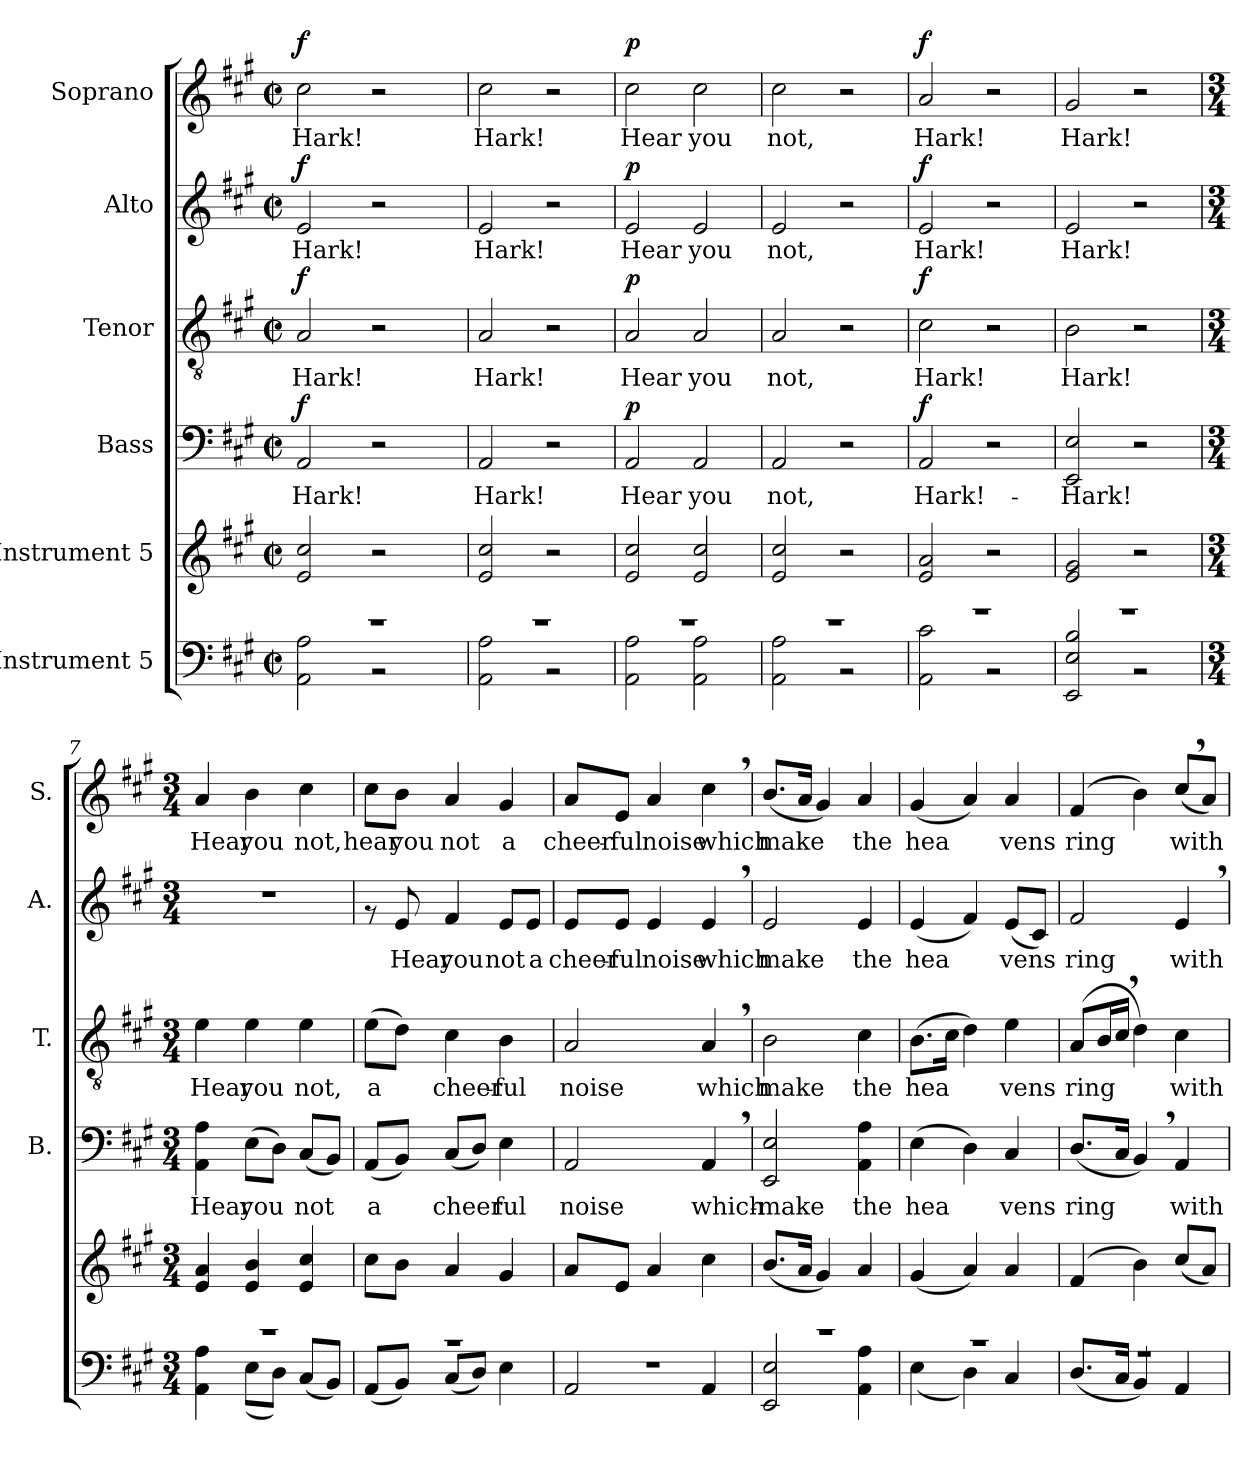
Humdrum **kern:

**kern	**kern	**kern	**text	**dynam	**kern	**text	**dynam	**kern	**text	**dynam	**kern	**text	**dynam
*part6	*part5	*part4	*part4	*part4	*part3	*part3	*part3	*part2	*part2	*part2	*part1	*part1	*part1
*staff6	*staff5	*staff4	*staff4	*staff4	*staff3	*staff3	*staff3	*staff2	*staff2	*staff2	*staff1	*staff1	*staff1
*I"Instrument 5	*I"Instrument 5	*I"Bass	*	*	*I"Tenor	*	*	*I"Alto	*	*	*I"Soprano	*	*
*	*	*I'B.	*	*	*I'T.	*	*	*I'A.	*	*	*I'S.	*	*
!!LO:PB:g=z
*stria5	*stria5	*stria5	*	*	*stria5	*	*	*stria5	*	*	*stria5	*	*
*clefF4	*clefG2	*clefF4	*	*	*clefGv2	*	*	*clefG2	*	*	*clefG2	*	*
*k[f#c#g#]	*k[f#c#g#]	*k[f#c#g#]	*	*	*k[f#c#g#]	*	*	*k[f#c#g#]	*	*	*k[f#c#g#]	*	*
*A:	*A:	*A:	*	*	*A:	*	*	*A:	*	*	*A:	*	*
*M2/2	*M2/2	*M2/2	*	*	*M2/2	*	*	*M2/2	*	*	*M2/2	*	*
*met(c|)	*met(c|)	*met(c|)	*	*	*met(c|)	*	*	*met(c|)	*	*	*met(c|)	*	*
=1	=1	=1	=1	=1	=1	=1	=1	=1	=1	=1	=1	=1	=1
*^	*	*	*	*	*	*	*	*	*	*	*	*	*
!	!	!	!	!LO:LY:b:cj	!LO:DY:b	!	!LO:LY:b:cj	!LO:DY:b	!	!LO:LY:b:cj	!LO:DY:b	!	!LO:LY:b:cj	!LO:DY:b
*	*	*	*	*	*	*	*	*	*	*	*	*^	*	*
1r	2AA\ 2A\	2e/ 2cc#/	2AA/	Hark!	f	2A/	Hark!	f	2e/	Hark!	f	2cc#\	64ryy	Hark!	f
*	*	*	*	*	*	*	*	*	*	*	*	*MM60	*	*	*
.	.	.	.	.	.	.	.	.	.	.	.	.	2ryy	.	.
.	2r	2r	2r	.	.	2r	.	.	2r	.	.	2r	.	.	.
.	.	.	.	.	.	.	.	.	.	.	.	.	4ryy	.	.
.	.	.	.	.	.	.	.	.	.	.	.	.	8...ryy	.	.
=2	=2	=2	=2	=2	=2	=2	=2	=2	=2	=2	=2	=2	=2	=2	=2
!	!	!	!	!LO:LY:b:cj	!	!	!LO:LY:b:cj	!	!	!LO:LY:b:cj	!	!	!	!LO:LY:b:cj	!
*	*	*	*	*	*	*	*	*	*	*	*	*v	*v	*	*
1r	2AA\ 2A\	2e/ 2cc#/	2AA/	Hark!	.	2A/	Hark!	.	2e/	Hark!	.	2cc#\	Hark!	.
.	2r	2r	2r	.	.	2r	.	.	2r	.	.	2r	.	.
=3	=3	=3	=3	=3	=3	=3	=3	=3	=3	=3	=3	=3	=3	=3
!	!	!	!	!LO:LY:b:cj	!LO:DY:a	!	!LO:LY:b:cj	!LO:DY:a	!	!LO:LY:b:cj	!LO:DY:a	!	!LO:LY:b:cj	!LO:DY:a
1r	2AA\ 2A\	2e/ 2cc#/	2AA/	Hear	p	2A/	Hear	p	2e/	Hear	p	2cc#\	Hear	p
!	!	!	!	!LO:LY:b:cj	!	!	!LO:LY:b:cj	!	!	!LO:LY:b:cj	!	!	!LO:LY:b:cj	!
.	2A\ 2AA\	2e/ 2cc#/	2AA/	you	.	2A/	you	.	2e/	you	.	2cc#\	you	.
=4	=4	=4	=4	=4	=4	=4	=4	=4	=4	=4	=4	=4	=4	=4
!	!	!	!	!LO:LY:b:cj	!	!	!LO:LY:b:cj	!	!	!LO:LY:b:cj	!	!	!LO:LY:b:cj	!
1r	2AA\ 2A\	2e/ 2cc#/	2AA/	not,	.	2A/	not,	.	2e/	not,	.	2cc#\	not,	.
.	2r	2r	2r	.	.	2r	.	.	2r	.	.	2r	.	.
=5	=5	=5	=5	=5	=5	=5	=5	=5	=5	=5	=5	=5	=5	=5
!	!	!	!	!LO:LY:b:cj	!LO:DY:a	!	!LO:LY:b:cj	!LO:DY:a	!	!LO:LY:b:cj	!LO:DY:a	!	!LO:LY:b:cj	!LO:DY:a
1r	2AA\ 2c#\	2e/ 2a/	2AA/	Hark!-	f	2c#\	Hark!	f	2e/	Hark!	f	2a/	Hark!	f
.	2r	2r	2r	.	.	2r	.	.	2r	.	.	2r	.	.
=6	=6	=6	=6	=6	=6	=6	=6	=6	=6	=6	=6	=6	=6	=6
!	!	!	!	!LO:LY:b:cj	!	!	!LO:LY:b:cj	!	!	!LO:LY:b:cj	!	!	!LO:LY:b:cj	!
1r	2B/ 2EE/ 2E/	2e/ 2g#/	2E/ 2EE/	-Hark!	.	2B\	Hark!	.	2e/	Hark!	.	2g#/	Hark!	.
.	2r	2r	2r	.	.	2r	.	.	2r	.	.	2r	.	.
=7	=7	=7	=7	=7	=7	=7	=7	=7	=7	=7	=7	=7	=7	=7
*M3/4	*	*M3/4	*M3/4	*	*	*M3/4	*	*	*M3/4	*	*	*M3/4	*	*
*	*	*	*	*	*	*	*	*	*	*	*	*MM80	*	*
!	!	!	!	!LO:LY:b:cj	!	!	!LO:LY:b:cj	!	!	!	!	!	!LO:LY:b:cj	!
2.r	4AA\ 4A\	4e/ 4a/	4A\ 4AA\	Hear	.	4e\	Hear	.	2.r	.	.	4a/	Hear	.
!	!	!	!	!LO:LY:b:cj	!	!	!LO:LY:b:cj	!	!	!	!	!	!LO:LY:b:cj	!
.	(>8E\L	4e/ 4b/	(>8E\L	you	.	4e\	you	.	.	.	.	4b\	you	.
!	!	!	!	!LO:LY:b:cj	!	!	!	!	!	!	!	!	!	!
.	8D\J)	.	8D\J)	.	.	.	.	.	.	.	.	.	.	.
!	!	!	!	!LO:LY:b:cj	!	!	!LO:LY:b:cj	!	!	!	!	!	!LO:LY:b:cj	!
.	(<8C#/L	4cc#/ 4e/	(<8C#/L	not	.	4e\	not,	.	.	.	.	4cc#\	not,	.
!	!	!	!	!LO:LY:b:cj	!	!	!	!	!	!	!	!	!	!
.	8BB/J)	.	8BB/J)	.	.	.	.	.	.	.	.	.	.	.
!!LO:PB:g=z
=8	=8	=8	=8	=8	=8	=8	=8	=8	=8	=8	=8	=8	=8	=8
!	!	!	!	!LO:LY:b:cj	!	!	!LO:LY:b:cj	!	!	!	!	!	!LO:LY:b:cj	!
2.r	(<8AA/L	8cc#\L	(<8AA/L	a	.	(>8e\L	a	.	8rf	.	.	8cc#\L	hear	.
!	!	!	!	!LO:LY:b:cj	!	!	!LO:LY:b:cj	!	!	!LO:LY:b:cj	!	!	!LO:LY:b:cj	!
.	8BB/J)	8b\J	8BB/J)	.	.	8d\J)	.	.	8e/	Hear	.	8b\J	you	.
!	!	!	!	!LO:LY:b:cj	!	!	!LO:LY:b:cj	!	!	!LO:LY:b:cj	!	!	!LO:LY:b:cj	!
.	(<8C#/L	4a/	(<8C#/L	cheer-	.	4c#\	cheer-	.	4f#/	you	.	4a/	not	.
!	!	!	!	!LO:LY:b:cj	!	!	!	!	!	!	!	!	!	!
.	8D/J)	.	8D/J)	--	.	.	.	.	.	.	.	.	.	.
!	!	!	!	!LO:LY:b:cj	!	!	!LO:LY:b:cj	!	!	!LO:LY:b:cj	!	!	!LO:LY:b:cj	!
.	4E\	4g#/	4E\	-ful	.	4B\	-ful	.	8e/L	not	.	4g#/	a	.
!	!	!	!	!	!	!	!	!	!	!LO:LY:b:cj	!	!	!	!
.	.	.	.	.	.	.	.	.	8e/J	a	.	.	.	.
=9	=9	=9	=9	=9	=9	=9	=9	=9	=9	=9	=9	=9	=9	=9
!	!	!	!	!LO:LY:b:cj	!	!	!LO:LY:b:cj	!	!	!LO:LY:b:cj	!	!	!LO:LY:b:cj	!
2.r	2AA/	8a/L	2AA/	noise	.	2A/	noise	.	8e/L	cheer-	.	8a/L	cheer-	.
!	!	!	!	!	!	!	!	!	!	!LO:LY:b:cj	!	!	!LO:LY:b:cj	!
.	.	8e/J	.	.	.	.	.	.	8e/J	-ful	.	8e/J	-ful	.
!	!	!	!	!	!	!	!	!	!	!LO:LY:b:cj	!	!	!LO:LY:b:cj	!
.	.	4a/	.	.	.	.	.	.	4e/	noise	.	4a/	noise	.
!	!	!	!	!LO:LY:b:cj	!	!	!LO:LY:b:cj	!	!	!LO:LY:b:cj	!	!	!LO:LY:b:cj	!
.	4AA/	4cc#\	4AA,>/	which-	.	4A,>/	which	.	4e,>/	which	.	4cc#,>\	which	.
=10	=10	=10	=10	=10	=10	=10	=10	=10	=10	=10	=10	=10	=10	=10
!	!	!	!	!LO:LY:b:cj	!	!	!LO:LY:b:cj	!	!	!LO:LY:b:cj	!	!	!LO:LY:b:cj	!
2.r	2EE/ 2E/	(<8.b/L	2E/ 2EE/	-make	.	2B\	make	.	2e/	make	.	(<8.b/L	make	.
!	!	!	!	!	!	!	!	!	!	!	!	!	!LO:LY:b:cj	!
.	.	16a/J	.	.	.	.	.	.	.	.	.	16a/J	.	.
!	!	!	!	!	!	!	!	!	!	!	!	!	!LO:LY:b:cj	!
.	.	4g#/)	.	.	.	.	.	.	.	.	.	4g#/)	.	.
!	!	!	!	!LO:LY:b:cj	!	!	!LO:LY:b:cj	!	!	!LO:LY:b:cj	!	!	!LO:LY:b:cj	!
.	4A\ 4AA\	4a/	4A\ 4AA\	the	.	4c#\	the	.	4e/	the	.	4a/	the	.
=11	=11	=11	=11	=11	=11	=11	=11	=11	=11	=11	=11	=11	=11	=11
!	!	!	!	!LO:LY:b:cj	!	!	!LO:LY:b:cj	!	!	!LO:LY:b:cj	!	!	!LO:LY:b:cj	!
2.r	(>4E\	(<4g#/	(>4E\	hea-	.	(>8.B\L	hea-	.	(<4e/	hea-	.	(<4g#/	hea-	.
!	!	!	!	!	!	!	!LO:LY:b:cj	!	!	!	!	!	!	!
.	.	.	.	.	.	16c#\J	--	.	.	.	.	.	.	.
!	!	!	!	!LO:LY:b:cj	!	!	!LO:LY:b:cj	!	!	!LO:LY:b:cj	!	!	!LO:LY:b:cj	!
.	4D\)	4a/)	4D\)	--	.	4d\)	--	.	4f#/)	--	.	4a/)	--	.
!	!	!	!	!LO:LY:b:cj	!	!	!LO:LY:b:cj	!	!	!LO:LY:b:cj	!	!	!LO:LY:b:cj	!
.	4C#/	4a/	4C#/	-vens	.	4e\	-vens	.	(<8e/L	-vens	.	4a/	-vens	.
!	!	!	!	!	!	!	!	!	!	!LO:LY:b:cj	!	!	!	!
.	.	.	.	.	.	.	.	.	8c#/J)	.	.	.	.	.
=12	=12	=12	=12	=12	=12	=12	=12	=12	=12	=12	=12	=12	=12	=12
!	!	!	!	!LO:LY:b:cj	!	!	!LO:LY:b:cj	!	!	!LO:LY:b:cj	!	!	!LO:LY:b:cj	!
2.r	(<8.D/L	(>4f#/	(<8.D/L	ring	.	(<8A/L	ring	.	2f#/	ring	.	(>4f#/	ring	.
!	!	!	!	!	!	!	!LO:LY:b:cj	!	!	!	!	!	!	!
.	.	.	.	.	.	16B/	.	.	.	.	.	.	.	.
!	!	!	!	!LO:LY:b:cj	!	!	!LO:LY:b:cj	!	!	!	!	!	!	!
.	16C#/J	.	16C#/J	.	.	16c#,>/J	.	.	.	.	.	.	.	.
!	!	!	!	!LO:LY:b:cj	!	!	!LO:LY:b:cj	!	!	!	!	!	!LO:LY:b:cj	!
.	4BB/)	4b\)	4BB,>/)	.	.	4d\)	.	.	.	.	.	4b\)	.	.
!	!	!	!	!LO:LY:b:cj	!	!	!LO:LY:b:cj	!	!	!LO:LY:b:cj	!	!	!LO:LY:b:cj	!
.	4AA/	(<8cc#/L	4AA/	with	.	4c#\	with	.	4e,>/	with	.	(<8cc#,>/L	with	.
!	!	!	!	!	!	!	!	!	!	!	!	!	!LO:LY:b:cj	!
.	.	8a/J)	.	.	.	.	.	.	.	.	.	8a/J)	.	.
*v	*v	*	*	*	*	*	*	*	*	*	*	*	*	*
=	=	=	=	=	=	=	=	=	=	=	=	=	=
*-	*-	*-	*-	*-	*-	*-	*-	*-	*-	*-	*-	*-	*-
